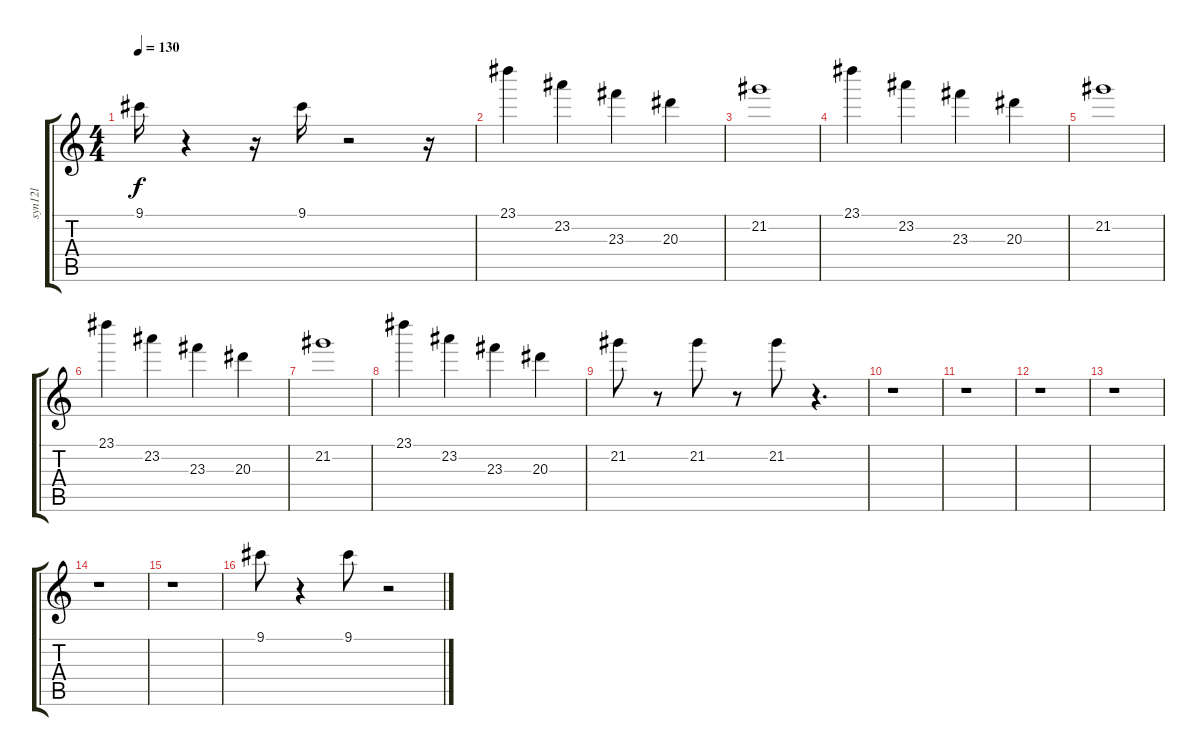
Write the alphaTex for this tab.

\track ("syn12l              " "syn12l    ") {instrument acousticguitarnylon}
\staff {score tabs}
\tuning (E4 B3 G3 D3 A2 E2) {hide}
\ts (4 4)
\tempo 130
\clef g2
\ks c
9.1.16{dy f} r.4 r.16 9.1.16 r.2 r.16 |
23.1.4 23.2.4 23.3.4 20.3.4 |
21.2.1 |
23.1.4 23.2.4 23.3.4 20.3.4 |
21.2.1 |
23.1.4 23.2.4 23.3.4 20.3.4 |
21.2.1 |
23.1.4 23.2.4 23.3.4 20.3.4 |
21.2.8 r.8 21.2.8 r.8 21.2.8 r.4{d} |
r.1 |
r.1 |
r.1 |
r.1 |
r.1 |
r.1 |
9.1.8 r.4 9.1.8 r.2
